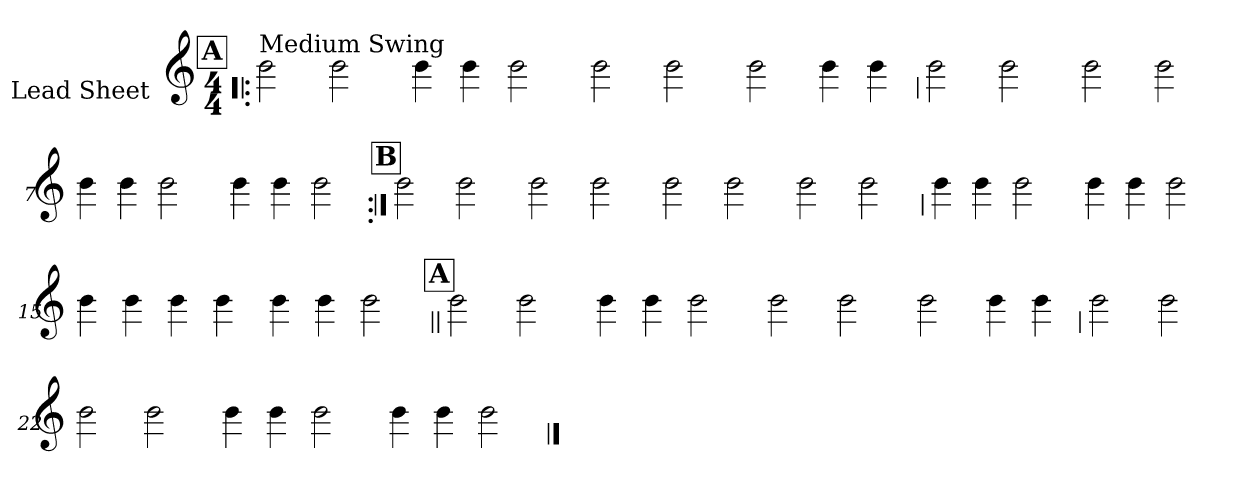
**kern
*part1
*staff1
*I"Lead Sheet
*stria0
*clefG2
*k[]
*C:
*M4/4
!!LO:REH:place=s1:a:t=A
=1!|:
!LO:TX:a:t=Medium Swing
2b
2b
=2-
4b
4b
2b
=3-
2b
2b
=4-
2b
4b
4b
!!LO:LB:g=z
=5
2b
2b
=6-
2b
2b
=7-
4b
4b
2b
=8-
4b
4b
2b
!!LO:LB:g=z
!!LO:REH:place=s1:a:t=B
=9:|!
2b
2b
=10-
2b
2b
=11-
2b
2b
=12-
2b
2b
!!LO:LB:g=z
=13
4b
4b
2b
=14-
4b
4b
2b
=15-
4b
4b
4b
4b
=16-
4b
4b
2b
!!LO:LB:g=z
!!LO:REH:place=s1:a:t=A
=17||
2b
2b
=18-
4b
4b
2b
=19-
2b
2b
=20-
2b
4b
4b
!!LO:LB:g=z
=21
2b
2b
=22-
2b
2b
=23-
4b
4b
2b
=24-
4b
4b
2b
==
*-
